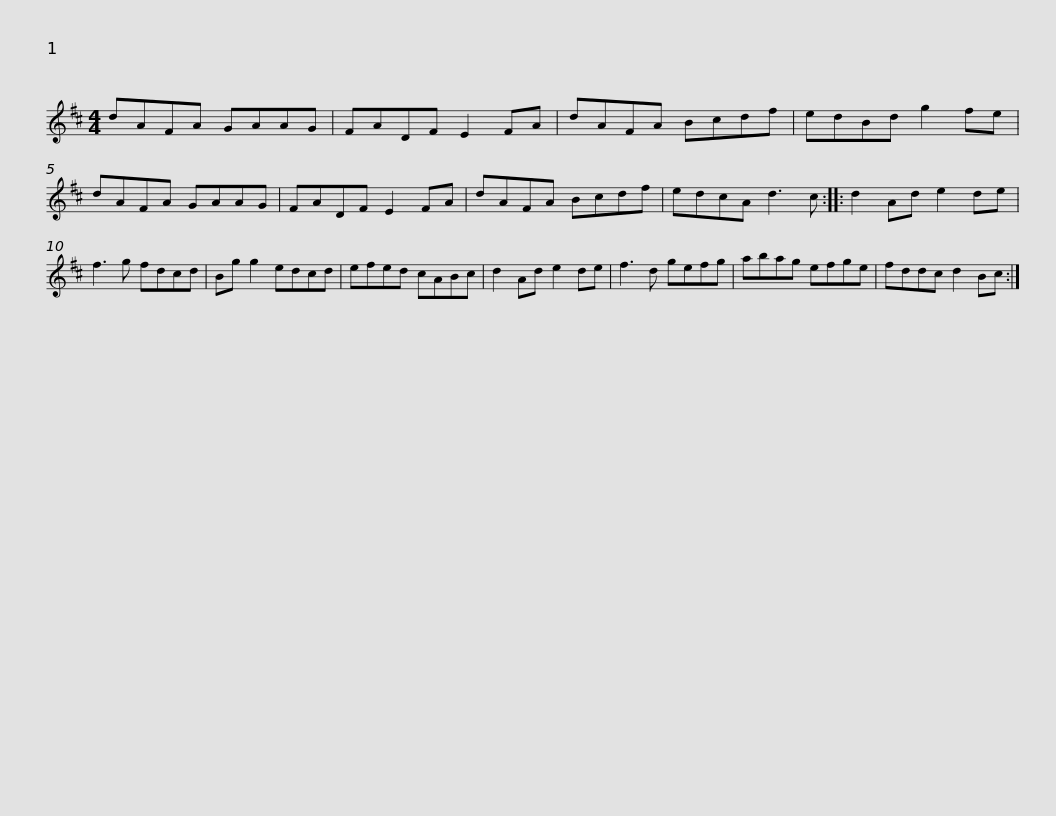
X:1
L:1/8
M:4/4
I:linebreak $
K:D
V:1 treble
V:1
 dAFA GAAG | FADF E2 FA | dAFA Bcdf | edBd g2 fe | dAFA GAAG | %5
 FADF E2 FA |$ dAFA Bcdf | edcA d3 c :: d2 Ad e2 de | f3 g fdcd | %10
 Bg g2 edcd | efed cABc |$ d2 Ad e2 de | f3 d gefg | abag efge | %15
 fddc d2 Bc :| %16
